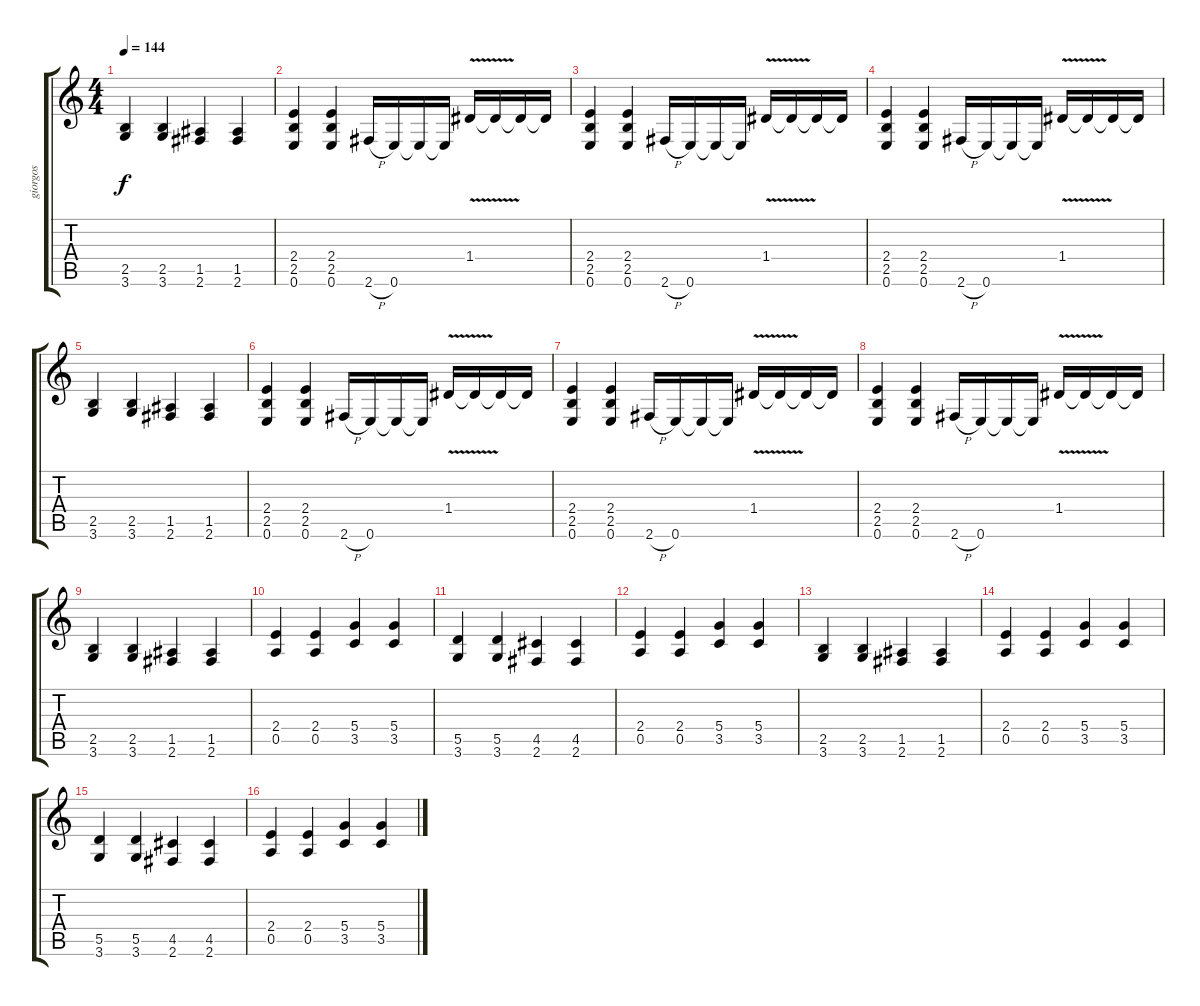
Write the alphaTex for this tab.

\track ("giorgos" "giorgos") {instrument overdrivenguitar}
\staff {score tabs}
\tuning (E4 B3 G3 D3 A2 E2) {hide}
\ts (4 4)
\tempo 144
\clef g2
\ks c
(2.5 3.6).4{dy f} (2.5 3.6).4 (1.5 2.6).4 (1.5 2.6).4 |
(2.4 2.5 0.6).4 (2.4 2.5 0.6).4 2.6{h}.16 0.6.16 0.6{t}.16 0.6{t}.16 1.4{v}.16 1.4{t}.16 1.4{t}.16 1.4{t}.16 |
(2.4 2.5 0.6).4 (2.4 2.5 0.6).4 2.6{h}.16 0.6.16 0.6{t}.16 0.6{t}.16 1.4{v}.16 1.4{t}.16 1.4{t}.16 1.4{t}.16 |
(2.4 2.5 0.6).4 (2.4 2.5 0.6).4 2.6{h}.16 0.6.16 0.6{t}.16 0.6{t}.16 1.4{v}.16 1.4{t}.16 1.4{t}.16 1.4{t}.16 |
(2.5 3.6).4 (2.5 3.6).4 (1.5 2.6).4 (1.5 2.6).4 |
(2.4 2.5 0.6).4 (2.4 2.5 0.6).4 2.6{h}.16 0.6.16 0.6{t}.16 0.6{t}.16 1.4{v}.16 1.4{t}.16 1.4{t}.16 1.4{t}.16 |
(2.4 2.5 0.6).4 (2.4 2.5 0.6).4 2.6{h}.16 0.6.16 0.6{t}.16 0.6{t}.16 1.4{v}.16 1.4{t}.16 1.4{t}.16 1.4{t}.16 |
(2.4 2.5 0.6).4 (2.4 2.5 0.6).4 2.6{h}.16 0.6.16 0.6{t}.16 0.6{t}.16 1.4{v}.16 1.4{t}.16 1.4{t}.16 1.4{t}.16 |
(2.5 3.6).4 (2.5 3.6).4 (1.5 2.6).4 (1.5 2.6).4 |
(2.4 0.5).4 (2.4 0.5).4 (5.4 3.5).4 (5.4 3.5).4 |
(5.5 3.6).4 (5.5 3.6).4 (4.5 2.6).4 (4.5 2.6).4 |
(2.4 0.5).4 (2.4 0.5).4 (5.4 3.5).4 (5.4 3.5).4 |
(2.5 3.6).4 (2.5 3.6).4 (1.5 2.6).4 (1.5 2.6).4 |
(2.4 0.5).4 (2.4 0.5).4 (5.4 3.5).4 (5.4 3.5).4 |
(5.5 3.6).4 (5.5 3.6).4 (4.5 2.6).4 (4.5 2.6).4 |
(2.4 0.5).4 (2.4 0.5).4 (5.4 3.5).4 (5.4 3.5).4
